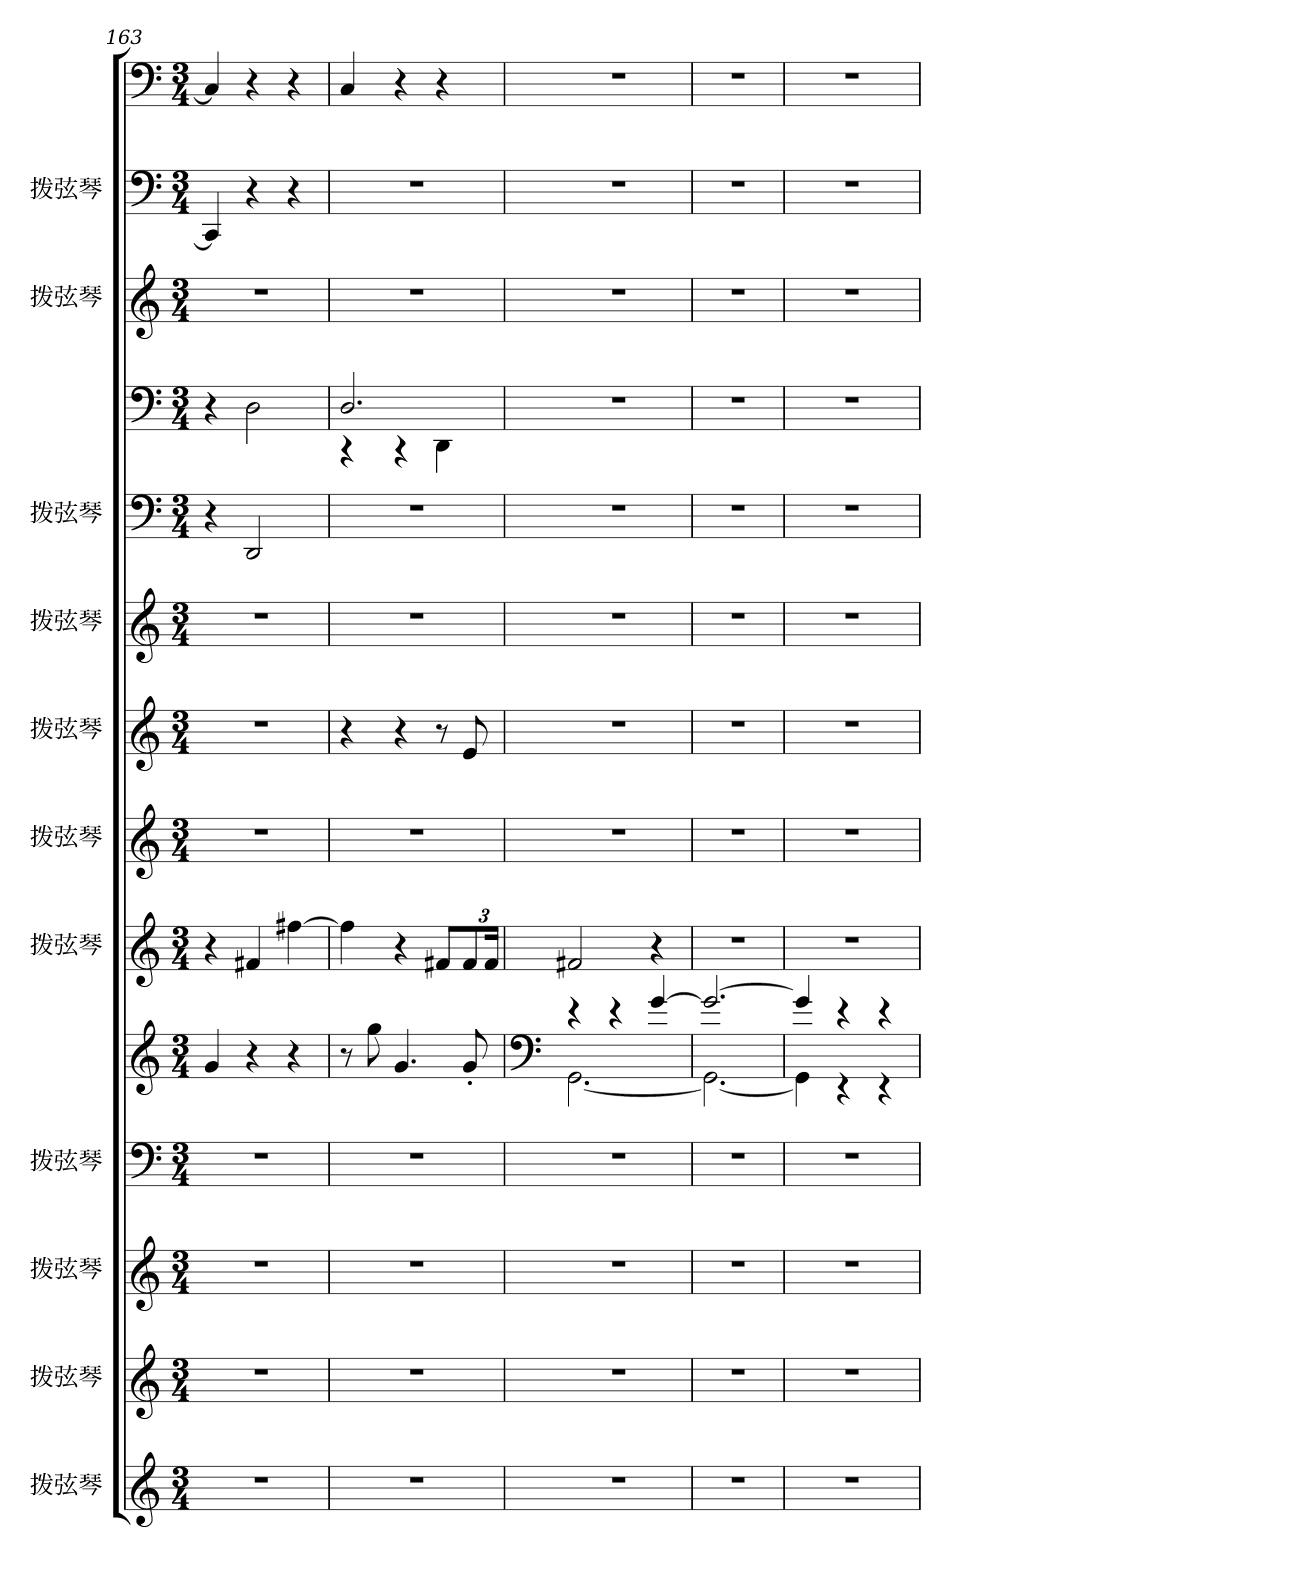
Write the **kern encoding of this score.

**kern	**kern	**kern	**kern	**kern	**kern	**kern	**kern	**kern	**kern	**kern	**kern	**kern	**kern
*part11	*part10	*part9	*part8	*part8	*part7	*part6	*part5	*part4	*part3	*part3	*part2	*part1	*part1
*staff14	*staff13	*staff12	*staff11	*staff10	*staff9	*staff8	*staff7	*staff6	*staff5	*staff4	*staff3	*staff2	*staff1
*I"拨弦琴	*I"拨弦琴	*I"拨弦琴	*I"拨弦琴	*	*I"拨弦琴	*I"拨弦琴	*I"拨弦琴	*I"拨弦琴	*I"拨弦琴	*	*I"拨弦琴	*I"拨弦琴	*
*clefG2	*clefG2	*clefG2	*clefF4	*clefG2	*clefG2	*clefG2	*clefG2	*clefG2	*clefF4	*clefF4	*clefG2	*clefF4	*clefF4
*k[]	*k[]	*k[]	*k[]	*k[]	*k[]	*k[]	*k[]	*k[]	*k[]	*k[]	*k[]	*k[]	*k[]
*M3/4	*M3/4	*M3/4	*M3/4	*M3/4	*M3/4	*M3/4	*M3/4	*M3/4	*M3/4	*M3/4	*M3/4	*M3/4	*M3/4
=163	=163	=163	=163	=163	=163	=163	=163	=163	=163	=163	=163	=163	=163
2.r	2.r	2.r	2.r	4g/	4r	2.r	2.r	2.r	4r	4r	2.r	4CC/]	4C/]
.	.	.	.	4r	4f#X/	.	.	.	2DD/	2D\	.	4r	4r
.	.	.	.	4r	[4ff#X\	.	.	.	.	.	.	4r	4r
=164	=164	=164	=164	=164	=164	=164	=164	=164	=164	=164	=164	=164	=164
*	*	*	*	*	*	*	*	*	*	*^	*	*	*
2.r	2.r	2.r	2.r	8r	4ff#\]	2.r	4r	2.r	2.r	2.D/	4r	2.r	2.r	4C/
.	.	.	.	8gg\	.	.	.	.	.	.	.	.	.	.
.	.	.	.	4.g/	4r	.	4r	.	.	.	4r	.	.	4r
.	.	.	.	.	8f#X/L	.	8r	.	.	.	4DD\	.	.	4r
*	*	*	*	*	*Xbrackettup	*	*	*	*	*	*	*	*	*
.	.	.	.	8g'/	12f#/	.	8e/	.	.	.	.	.	.	.
.	.	.	.	.	24f#/Jk	.	.	.	.	.	.	.	.	.
*	*	*	*	*	*	*	*	*	*	*v	*v	*	*	*
=165	=165	=165	=165	=165	=165	=165	=165	=165	=165	=165	=165	=165	=165
*	*	*	*	*clefF4	*	*	*	*	*	*	*	*	*
*	*	*	*	*^	*	*	*	*	*	*	*	*	*
2.r	2.r	2.r	2.r	4r	[2.GG\	2f#X/	2.r	2.r	2.r	2.r	2.r	2.r	2.r	2.r
.	.	.	.	4r	.	.	.	.	.	.	.	.	.	.
.	.	.	.	[4g/	.	4r	.	.	.	.	.	.	.	.
=166	=166	=166	=166	=166	=166	=166	=166	=166	=166	=166	=166	=166	=166	=166
2.r	2.r	2.r	2.r	2.g/_	2.GG\_	2.r	2.r	2.r	2.r	2.r	2.r	2.r	2.r	2.r
=167	=167	=167	=167	=167	=167	=167	=167	=167	=167	=167	=167	=167	=167	=167
2.r	2.r	2.r	2.r	4g/]	4GG\]	2.r	2.r	2.r	2.r	2.r	2.r	2.r	2.r	2.r
.	.	.	.	4r	4r	.	.	.	.	.	.	.	.	.
.	.	.	.	4r	4r	.	.	.	.	.	.	.	.	.
*	*	*	*	*v	*v	*	*	*	*	*	*	*	*	*
=	=	=	=	=	=	=	=	=	=	=	=	=	=
*-	*-	*-	*-	*-	*-	*-	*-	*-	*-	*-	*-	*-	*-
